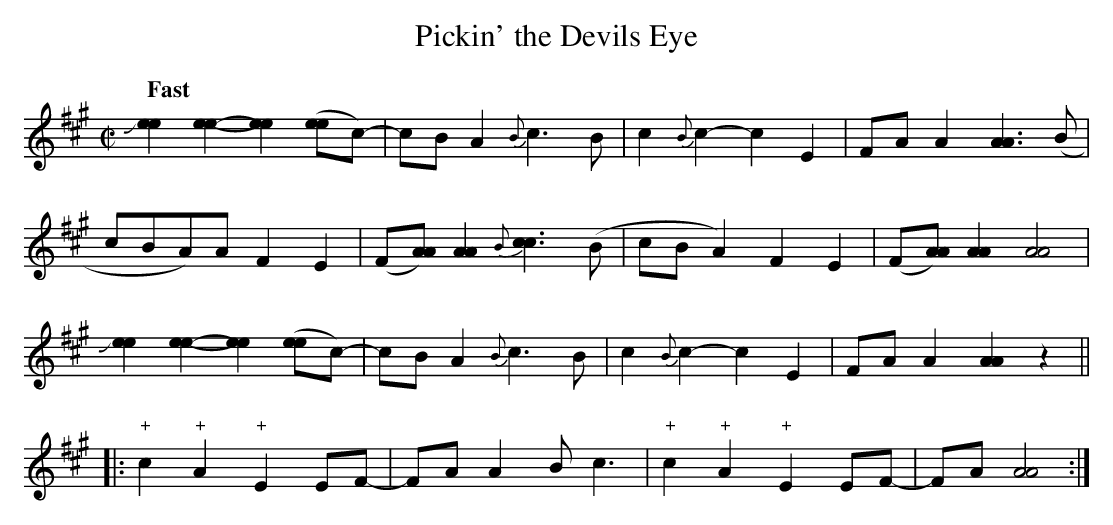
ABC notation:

X:1
T:Pickin' the Devils Eye
M:C|
Q:"Fast"
K:A
J[e2e2][e2e2]-[e2e2]([ee]c-)|cB A2 {B}c3B-|c2{B}c2- c2E2|FA A2 [A3A3](B|
cBA)AF2E2|(F[AA]) [A2A2] {B}[c3c3](B|cBA2)F2E2|(F[AA]) [A2A2][A4A4]|
J[e2e2][e2e2]-[e2e2]([ee]c-)|cB A2 {B}c3B-|c2{B}c2- c2E2|FA A2 [A2A2]z2||
|:"+"c2"+"A2"+"E2E-F-|FAA2 B-c3|"+"c2"+"A2"+"E2E-F-|FA[A4A4]:|
